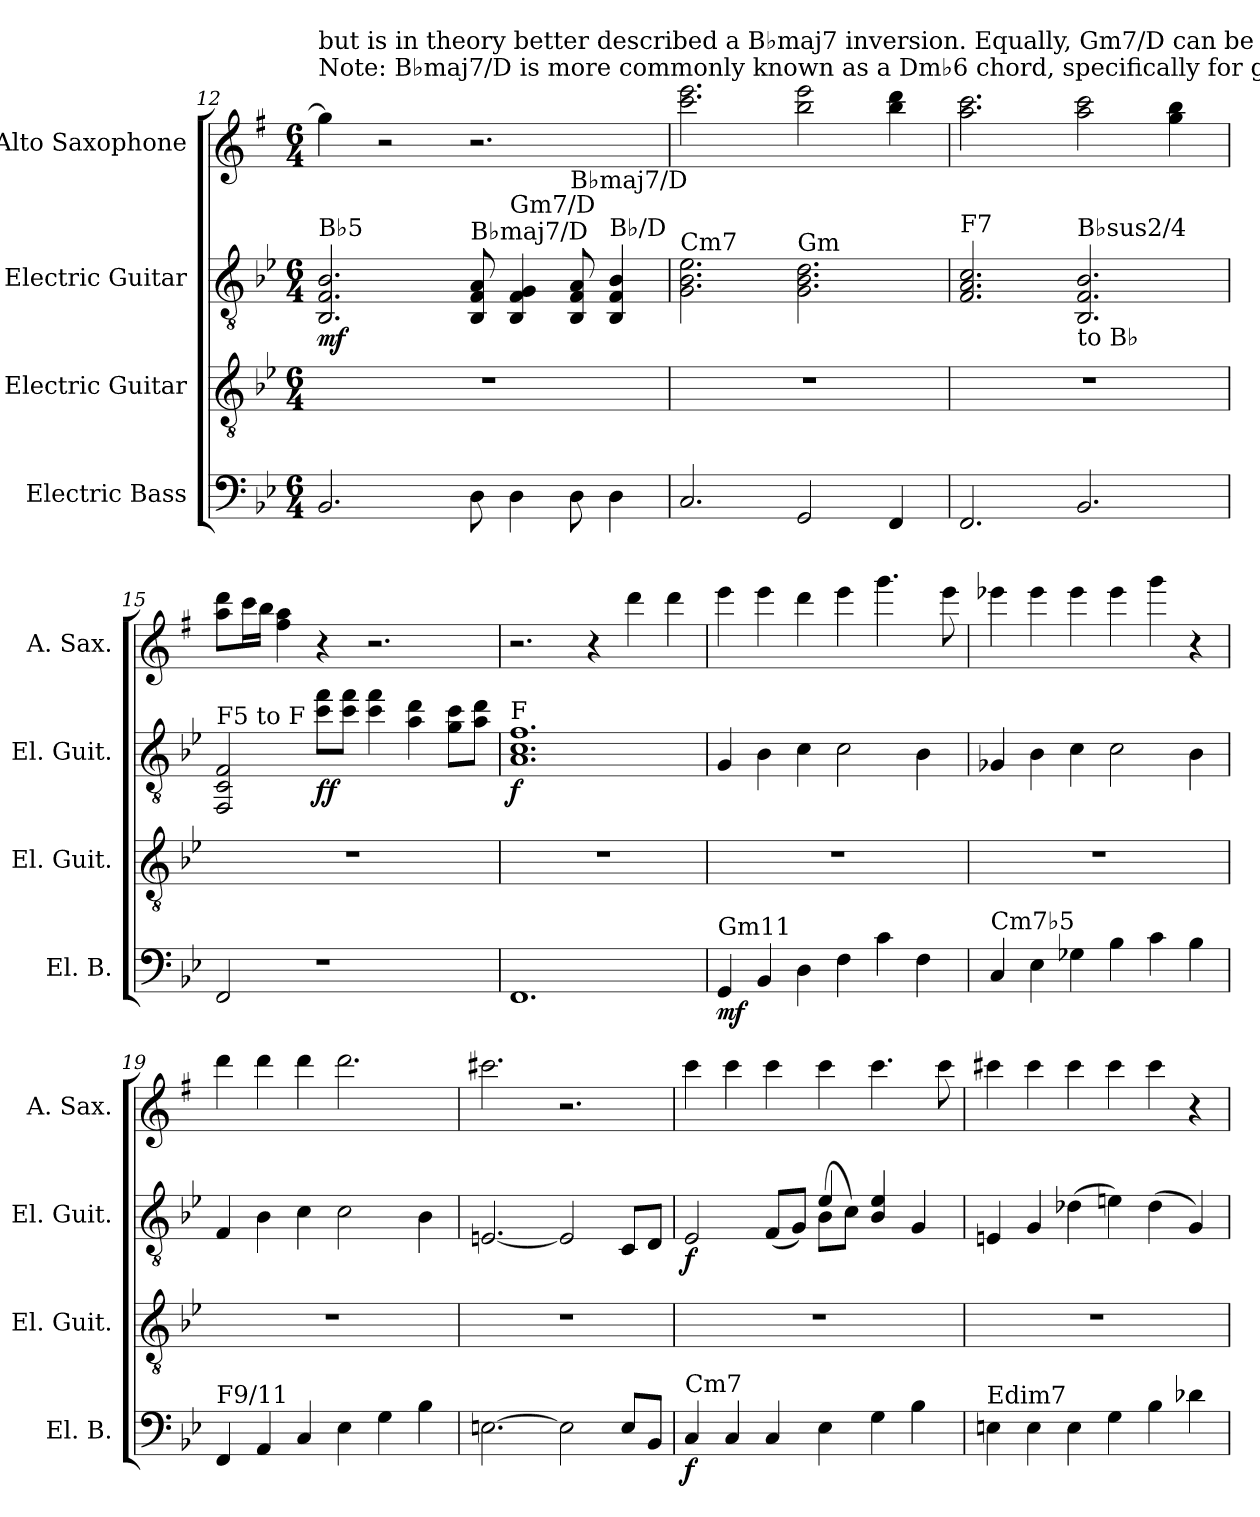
**kern	**dynam	**kern	**kern	**dynam	**kern
*part4	*part4	*part3	*part2	*part2	*part1
*staff4	*staff4	*staff3	*staff2	*staff2	*staff1
*I"Electric Bass	*	*I"Electric Guitar	*I"Electric Guitar	*	*I"Alto Saxophone
*I'El. B.	*	*I'El. Guit.	*I'El. Guit.	*	*I'A. Sax.
*clefF4	*	*clefGv2	*clefGv2	*	*clefG2
*ITrd7c12	*	*	*	*	*ITrd5c9
*k[b-e-]	*	*k[b-e-]	*k[b-e-]	*	*k[b-e-]
*M6/4	*	*M6/4	*M6/4	*	*M6/4
=12	=12	=12	=12	=12	=12
!	!	!	!	!	!LO:TX:a:t=Note&colon; B♭maj7/D is more commonly known as a Dm♭6 chord, specifically for guitar,
!	!	!	!	!	!LO:TX:a:t=but is in theory better described a B♭maj7 inversion. Equally, Gm7/D can be named B♭6/D.
!	!	!	!LO:TX:a:t=B♭5	!	!
!	!	!	!	!LO:DY:b	!
2.BBB-/	.	1.r	2.BB-/ 2.F/ 2.B-/	mf	4b-\]
.	.	.	.	.	2r
!	!	!	!LO:TX:a:t=B♭maj7/D	!	!
8DD\	.	.	8BB-/ 8F/ 8A/	.	2.r
!	!	!	!LO:TX:a:t=Gm7/D	!	!
4DD\	.	.	4BB-/ 4F/ 4G/	.	.
!	!	!	!LO:TX:a:t=B♭maj7/D	!	!
8DD\	.	.	8BB-/ 8F/ 8A/	.	.
!	!	!	!LO:TX:a:t=B♭/D	!	!
4DD\	.	.	4BB-/ 4F/ 4B-/	.	.
=13	=13	=13	=13	=13	=13
!	!	!	!LO:TX:a:t=Cm7	!	!
2.CC/	.	1.r	2.G\ 2.B-\ 2.e-\	.	2.ee-\ 2.gg\
!	!	!	!LO:TX:a:t=Gm	!	!
2GGG/	.	.	2.G\ 2.B-\ 2.d\	.	2dd\ 2gg\
4FFF/	.	.	.	.	4dd\ 4ff\
=14	=14	=14	=14	=14	=14
!	!	!	!LO:TX:a:t=F7	!	!
2.FFF/	.	1.r	2.F/ 2.A/ 2.c/	.	2.cc\ 2.ee-\
!	!	!	!LO:TX:a:t=B♭sus2/4	!	!
!	!	!	!LO:TX:b:t=to B♭	!	!
2.BBB-/	.	.	2.BB-/ 2.F/ 2.B-/	.	2cc\ 2ee-\
.	.	.	.	.	4b-\ 4dd\
!!LO:LB:g=z
=15	=15	=15	=15	=15	=15
!	!	!	!LO:TX:a:t=F5 to F	!	!
2FFF/	.	1.r	2FF/ 2C/ 2F/	.	8cc\ 8ff\L
.	.	.	.	.	16ee-\L
.	.	.	.	.	16dd\JJ
.	.	.	.	.	4a\ 4cc\
!	!	!	!	!LO:DY:b	!
1r	.	.	8cc\ 8ff\L	ff	4r
.	.	.	8cc\ 8ff\J	.	.
.	.	.	4cc\ 4ff\	.	2.r
.	.	.	4a\ 4dd\	.	.
.	.	.	8g\ 8cc\L	.	.
.	.	.	8a\ 8dd\J	.	.
=16	=16	=16	=16	=16	=16
!	!	!	!LO:TX:a:t=F	!	!
!	!	!	!	!LO:DY:b	!
1.FFF	.	1.r	1.A 1.c 1.f	f	2.r
.	.	.	.	.	4r
.	.	.	.	.	4ff\
.	.	.	.	.	4ff\
=17	=17	=17	=17	=17	=17
!LO:TX:a:t=Gm11	!	!	!	!	!
!	!LO:DY:b	!	!	!	!
4GGG/	mf	1.r	4G/	.	4gg\
4BBB-/	.	.	4B-\	.	4gg\
4DD\	.	.	4c\	.	4ff\
4FF\	.	.	2c\	.	4gg\
4C\	.	.	.	.	4.bb-\
4FF\	.	.	4B-\	.	.
.	.	.	.	.	8gg\
=18	=18	=18	=18	=18	=18
!LO:TX:a:t=Cm7♭5	!	!	!	!	!
4CC/	.	1.r	4G-X/	.	4gg-X\
4EE-\	.	.	4B-\	.	4gg-\
4GG-X\	.	.	4c\	.	4gg-\
4BB-\	.	.	2c\	.	4gg-\
4C\	.	.	.	.	4bb-\
4BB-\	.	.	4B-\	.	4r
!!LO:LB:g=z
=19	=19	=19	=19	=19	=19
!LO:TX:a:t=F9/11	!	!	!	!	!
4FFF/	.	1.r	4F/	.	4ff\
4AAA/	.	.	4B-\	.	4ff\
4CC/	.	.	4c\	.	4ff\
4EE-\	.	.	2c\	.	2.ff\
4GG\	.	.	.	.	.
4BB-\	.	.	4B-\	.	.
=20	=20	=20	=20	=20	=20
[2.EEn\	.	1.r	[2.En/	.	2.een\
2EE\]	.	.	2E/]	.	2.r
8EE/L	.	.	8C/L	.	.
8BBB-/J	.	.	8D/J	.	.
=21	=21	=21	=21	=21	=21
*	*	*	*^	*	*
!LO:TX:a:t=Cm7	!	!	!	!	!	!
!	!LO:DY:b	!	!	!	!LO:DY:b	!
4CC/	f	1.r	2E-/	2.ryy	f	4ee-\
4CC/	.	.	.	.	.	4ee-\
4CC/	.	.	(8F/L	.	.	4ee-\
.	.	.	8G/J)	.	.	.
4EE-\	.	.	(8B-\L	4e-/	.	4ee-\
.	.	.	8c\J)	.	.	.
4GG\	.	.	4B-/ 4e-/	2ryy	.	4.ee-\
4BB-\	.	.	4G/	.	.	.
.	.	.	.	.	.	8ee-\
*	*	*	*v	*v	*	*
=22	=22	=22	=22	=22	=22
!LO:TX:a:t=Edim7	!	!	!	!	!
4EEn\	.	1.r	4En/	.	4een\
4EE\	.	.	4G/	.	4ee\
4EE\	.	.	(4d-X\	.	4ee\
4GG\	.	.	4en\)	.	4ee\
4BB-\	.	.	(4d-\	.	4ee\
4D-X\	.	.	4G/)	.	4r
=	=	=	=	=	=
*-	*-	*-	*-	*-	*-
